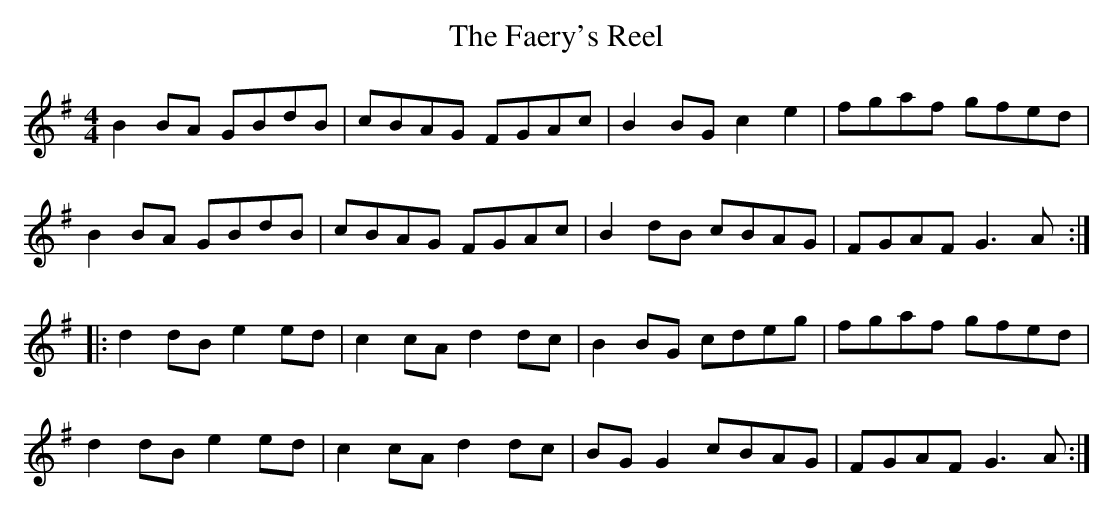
X:1
T: The Faery's Reel
M: 4/4
L: 1/8
K: Gmaj
B2 BA GBdB | cBAG FGAc | B2 BG c2e2 | fgaf gfed |
B2 BA GBdB | cBAG FGAc | B2 dB cBAG | FGAF G3 A :|
|: d2 dB e2 ed | c2 cA d2 dc | B2 BG cdeg | fgaf gfed |
d2 dB e2 ed | c2 cA d2 dc | BG G2 cBAG | FGAF G3 A :|
